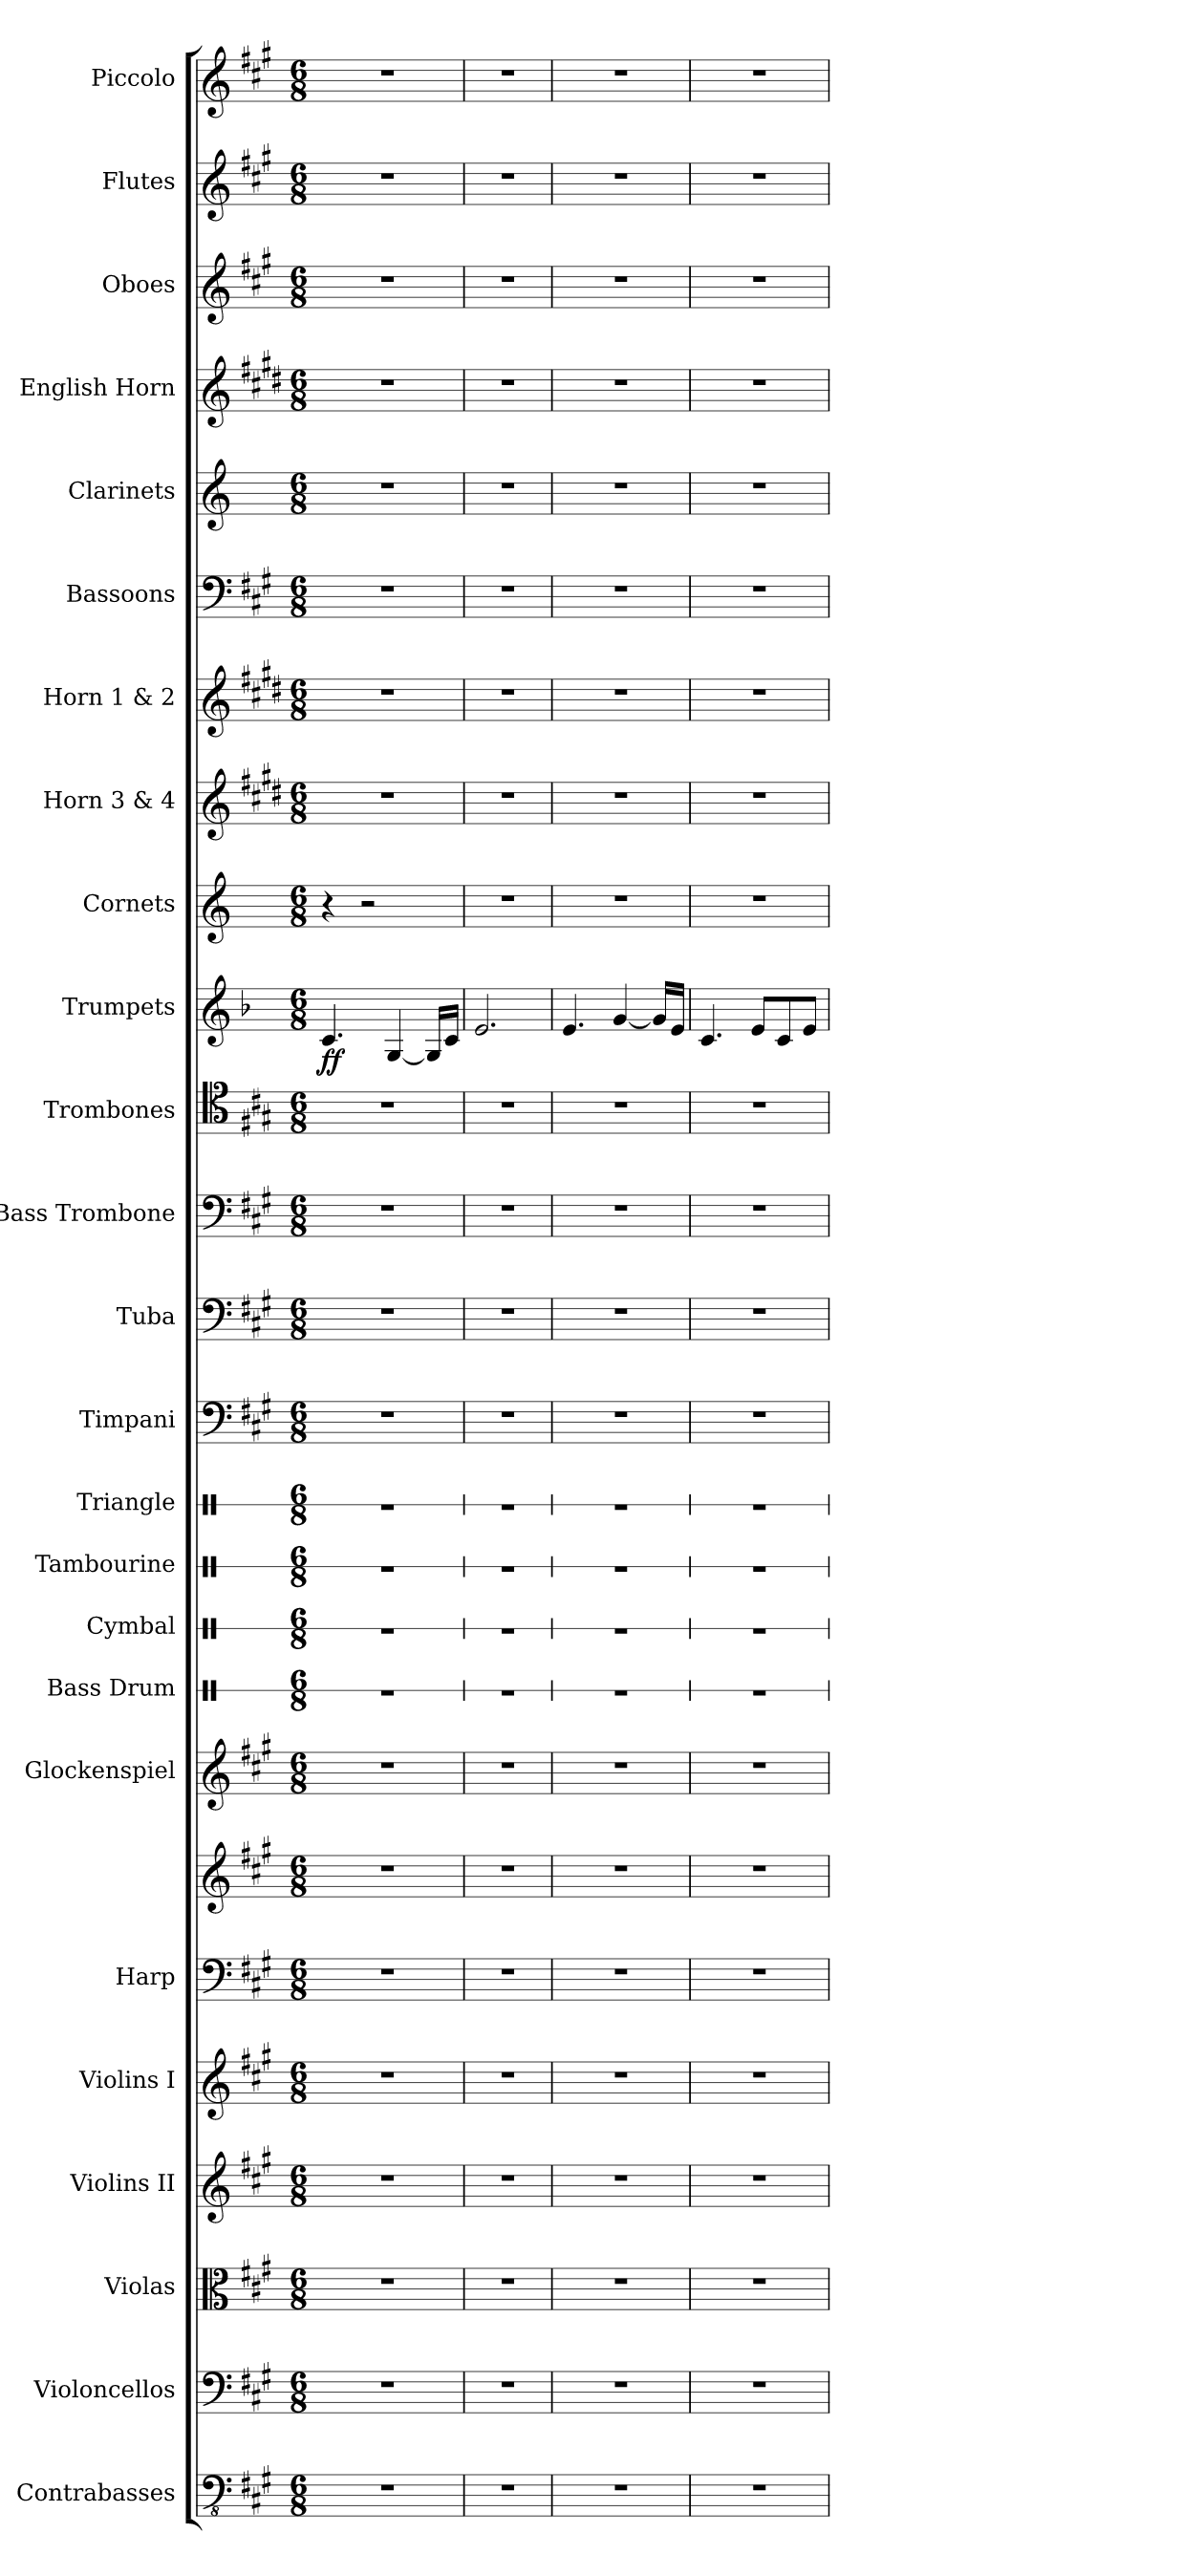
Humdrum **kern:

**kern	**kern	**kern	**kern	**kern	**kern	**kern	**kern	**kern	**kern	**kern	**kern	**kern	**kern	**kern	**kern	**kern	**dynam	**kern	**kern	**kern	**kern	**kern	**kern	**kern	**kern	**kern
*part25	*part24	*part23	*part22	*part21	*part20	*part20	*part19	*part18	*part17	*part16	*part15	*part14	*part13	*part12	*part11	*part10	*part10	*part9	*part8	*part7	*part6	*part5	*part4	*part3	*part2	*part1
*staff26	*staff25	*staff24	*staff23	*staff22	*staff21	*staff20	*staff19	*staff18	*staff17	*staff16	*staff15	*staff14	*staff13	*staff12	*staff11	*staff10	*staff10	*staff9	*staff8	*staff7	*staff6	*staff5	*staff4	*staff3	*staff2	*staff1
*I"Contrabasses	*I"Violoncellos	*I"Violas	*I"Violins II	*I"Violins I	*I"Harp	*	*I"Glockenspiel	*I"Bass Drum	*I"Cymbal	*I"Tambourine	*I"Triangle	*I"Timpani	*I"Tuba	*I"Bass Trombone	*I"Trombones	*I"Trumpets	*	*I"Cornets	*I"Horn 3 &amp; 4	*I"Horn 1 &amp; 2	*I"Bassoons	*I"Clarinets	*I"English Horn	*I"Oboes	*I"Flutes	*I"Piccolo
*I'Cbs.	*I'Vcs.	*I'Vlas.	*I'Vlns.II	*I'Vlns. I	*I'Hrp.	*	*I'Glk.	*I'B. Dr.	*I'Cym.	*I'Tamb.	*I'Tria.	*I'Timp.	*I'Tba.	*I'B. Tbn.	*I'Tbn.	*I'Trmpt.	*	*I'Cornt.	*I'Hn.	*I'Hn.	*I'Bsn.	*I'Cl.	*	*I'Ob.	*I'Fl.	*I'Picc.
*	*	*	*	*	*	*	*	*stria1	*stria1	*stria1	*stria1	*	*	*	*	*	*	*	*	*	*	*	*	*	*	*
*clefFv4	*clefF4	*clefC3	*clefG2	*clefG2	*clefF4	*clefG2	*clefG2	*clefX	*clefX	*clefX	*clefX	*clefF4	*clefF4	*clefF4	*clefC4	*clefG2	*	*clefG2	*clefG2	*clefG2	*clefF4	*clefG2	*clefG2	*clefG2	*clefG2	*clefG2
*	*	*	*	*	*	*	*ITrd-14c-24	*	*	*	*	*	*	*	*	*ITrd-2c-4	*	*ITrd2c3	*ITrd4c7	*ITrd4c7	*	*ITrd2c3	*ITrd4c7	*	*	*ITrd-7c-12
*k[f#c#g#]	*k[f#c#g#]	*k[f#c#g#]	*k[f#c#g#]	*k[f#c#g#]	*k[f#c#g#]	*k[f#c#g#]	*k[f#c#g#]	*k[]	*k[]	*k[]	*k[]	*k[f#c#g#]	*k[f#c#g#]	*k[f#c#g#]	*k[f#c#g#]	*k[f#c#g#]	*	*k[f#c#g#]	*k[f#c#g#]	*k[f#c#g#]	*k[f#c#g#]	*k[f#c#g#]	*k[f#c#g#]	*k[f#c#g#]	*k[f#c#g#]	*k[f#c#g#]
*M6/8	*M6/8	*M6/8	*M6/8	*M6/8	*M6/8	*M6/8	*M6/8	*M6/8	*M6/8	*M6/8	*M6/8	*M6/8	*M6/8	*M6/8	*M6/8	*M6/8	*	*M6/8	*M6/8	*M6/8	*M6/8	*M6/8	*M6/8	*M6/8	*M6/8	*M6/8
*MM66	*MM66	*MM66	*MM66	*MM66	*MM66	*MM66	*MM66	*MM66	*MM66	*MM66	*MM66	*MM66	*MM66	*MM66	*MM66	*MM66	*	*MM66	*MM66	*MM66	*MM66	*MM66	*MM66	*MM66	*MM66	*MM66
=1	=1	=1	=1	=1	=1	=1	=1	=1	=1	=1	=1	=1	=1	=1	=1	=1	=1	=1	=1	=1	=1	=1	=1	=1	=1	=1
!	!	!	!	!	!	!	!	!	!	!	!	!	!	!	!	!	!LO:DY:b	!	!	!	!	!	!	!	!	!
2.r	2.r	2.r	2.r	2.r	2.r	2.r	2.r	2.r	2.r	2.r	2.r	2.r	2.r	2.r	2.r	4.e/	ff	4r	2.r	2.r	2.r	2.r	2.r	2.r	2.r	2.r
.	.	.	.	.	.	.	.	.	.	.	.	.	.	.	.	.	.	2r	.	.	.	.	.	.	.	.
.	.	.	.	.	.	.	.	.	.	.	.	.	.	.	.	[4B/	.	.	.	.	.	.	.	.	.	.
.	.	.	.	.	.	.	.	.	.	.	.	.	.	.	.	16B/LL]	.	.	.	.	.	.	.	.	.	.
.	.	.	.	.	.	.	.	.	.	.	.	.	.	.	.	16e/JJ	.	.	.	.	.	.	.	.	.	.
=2	=2	=2	=2	=2	=2	=2	=2	=2	=2	=2	=2	=2	=2	=2	=2	=2	=2	=2	=2	=2	=2	=2	=2	=2	=2	=2
2.r	2.r	2.r	2.r	2.r	2.r	2.r	2.r	2.r	2.r	2.r	2.r	2.r	2.r	2.r	2.r	2.g#/	.	2.r	2.r	2.r	2.r	2.r	2.r	2.r	2.r	2.r
=3	=3	=3	=3	=3	=3	=3	=3	=3	=3	=3	=3	=3	=3	=3	=3	=3	=3	=3	=3	=3	=3	=3	=3	=3	=3	=3
2.r	2.r	2.r	2.r	2.r	2.r	2.r	2.r	2.r	2.r	2.r	2.r	2.r	2.r	2.r	2.r	4.g#/	.	2.r	2.r	2.r	2.r	2.r	2.r	2.r	2.r	2.r
.	.	.	.	.	.	.	.	.	.	.	.	.	.	.	.	[4b/	.	.	.	.	.	.	.	.	.	.
.	.	.	.	.	.	.	.	.	.	.	.	.	.	.	.	16b/LL]	.	.	.	.	.	.	.	.	.	.
.	.	.	.	.	.	.	.	.	.	.	.	.	.	.	.	16g#/JJ	.	.	.	.	.	.	.	.	.	.
=4	=4	=4	=4	=4	=4	=4	=4	=4	=4	=4	=4	=4	=4	=4	=4	=4	=4	=4	=4	=4	=4	=4	=4	=4	=4	=4
2.r	2.r	2.r	2.r	2.r	2.r	2.r	2.r	2.r	2.r	2.r	2.r	2.r	2.r	2.r	2.r	4.e/	.	2.r	2.r	2.r	2.r	2.r	2.r	2.r	2.r	2.r
.	.	.	.	.	.	.	.	.	.	.	.	.	.	.	.	8g#/L	.	.	.	.	.	.	.	.	.	.
.	.	.	.	.	.	.	.	.	.	.	.	.	.	.	.	8e/	.	.	.	.	.	.	.	.	.	.
.	.	.	.	.	.	.	.	.	.	.	.	.	.	.	.	8g#/J	.	.	.	.	.	.	.	.	.	.
=	=	=	=	=	=	=	=	=	=	=	=	=	=	=	=	=	=	=	=	=	=	=	=	=	=	=
*-	*-	*-	*-	*-	*-	*-	*-	*-	*-	*-	*-	*-	*-	*-	*-	*-	*-	*-	*-	*-	*-	*-	*-	*-	*-	*-
